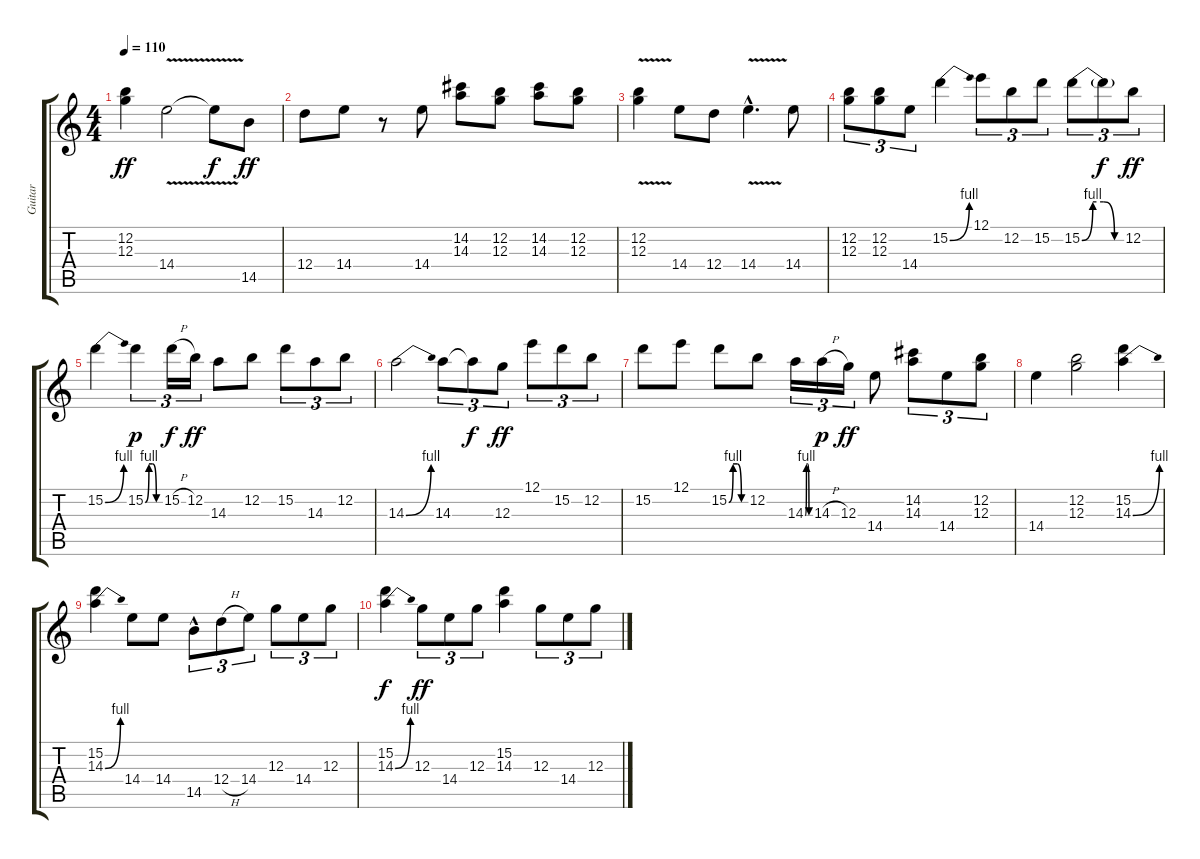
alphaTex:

\track ("Guitar" "Guitar") {instrument distortionguitar}
\staff {score tabs}
\tuning (E4 B3 G3 D3 A2 E2) {hide}
\ts (4 4)
\tempo 110
\clef g2
\ks c
(12.2 12.3).4{dy ff} 14.4{v}.2 14.4{t}.8{dy f} 14.5.8{dy ff} |
12.4.8 14.4.8 r.8 14.4.8 (14.2 14.3).8 (12.2 12.3).8 (14.2 14.3).8 (12.2 12.3).8 |
(12.2{v} 12.3{v}).4 14.4.8 12.4.8 14.4{v hac}.4{d} 14.4.8 |
(12.2 12.3).8{tu (3 2)} (12.2 12.3).8{tu (3 2)} 14.4.8{tu (3 2)} 15.2{be (bend 0 0 60 4)}.4 12.1.8{tu (3 2)} 12.2.8{tu (3 2)} 15.2.8{tu (3 2)} 15.2{be (custom 0 0 15 4 30 4 45 0 60 0)}.8{tu (3 2)} 15.2{t}.8{tu (3 2) dy f} 12.2.8{tu (3 2) dy ff} |
15.2{be (bend 0 0 60 4)}.4 15.2{be (custom 0 0 15 4 30 4 45 0 60 0)}.4{tu (3 2) dy p} 15.2{h}.16{tu (3 2) dy f} 12.2.16{tu (3 2) dy ff} 14.3.8 12.2.8 15.2.8{tu (3 2)} 14.3.8{tu (3 2)} 12.2.8{tu (3 2)} |
14.3{be (bend 0 0 60 4)}.2 14.3.8{tu (3 2)} 14.3{t}.8{tu (3 2) dy f} 12.3.8{tu (3 2) dy ff} 12.1.8{tu (3 2)} 15.2.8{tu (3 2)} 12.2.8{tu (3 2)} |
15.2.8 12.1.8 15.2{be (custom 0 0 15 4 30 4 45 0 60 0)}.8 12.2.8 14.3{be (custom 0 0 15 4 30 4 45 0 60 0)}.16{tu (3 2)} 14.3{h}.16{tu (3 2) dy p} 12.3.16{tu (3 2) dy ff} 14.4.8 (14.2 14.3).8{tu (3 2)} 14.4.8{tu (3 2)} (12.2 12.3).8{tu (3 2)} |
14.4.4 (12.2 12.3).2 (15.2 14.3{be (bend 0 0 60 4)}).4 |
(15.2 14.3{be (bend 0 0 60 4)}).4 14.4.8 14.4.8 14.5{hac}.8{tu (3 2)} 12.4{h}.8{tu (3 2)} 14.4.8{tu (3 2)} 12.3.8{tu (3 2)} 14.4.8{tu (3 2)} 12.3.8{tu (3 2)} |
(15.2 14.3{be (bend 0 0 60 4)}).4{dy f} 12.3.8{tu (3 2) dy ff} 14.4.8{tu (3 2)} 12.3.8{tu (3 2)} (15.2 14.3).4 12.3.8{tu (3 2)} 14.4.8{tu (3 2)} 12.3.8{tu (3 2)}
